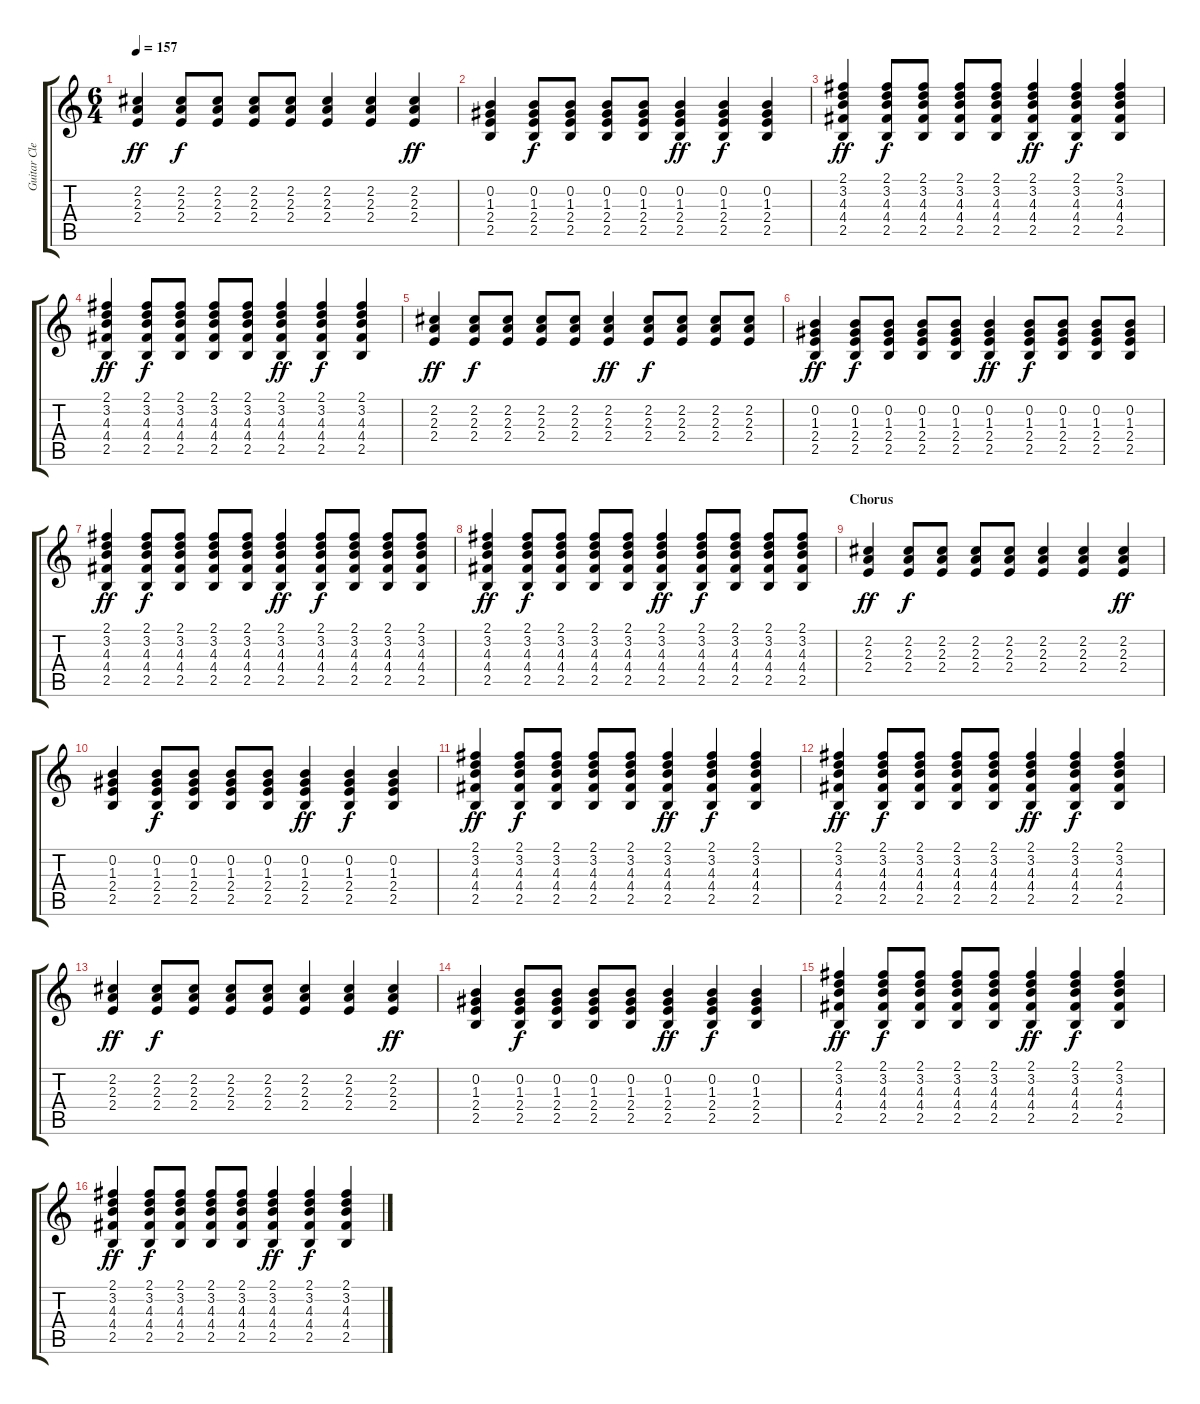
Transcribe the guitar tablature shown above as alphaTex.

\track ("Guitar Clean" "Guitar Cle") {instrument acousticguitarnylon}
\staff {score tabs}
\tuning (E4 B3 G3 D3 A2 E2) {hide}
\ts (6 4)
\tempo 157
\clef g2
\ks c
(2.2 2.3 2.4).4{dy ff} (2.2 2.3 2.4).8{dy f} (2.2 2.3 2.4).8 (2.2 2.3 2.4).8 (2.2 2.3 2.4).8 (2.2 2.3 2.4).4 (2.2 2.3 2.4).4 (2.2 2.3 2.4).4{dy ff} |
(0.2 1.3 2.4 2.5).4 (0.2 1.3 2.4 2.5).8{dy f} (0.2 1.3 2.4 2.5).8 (0.2 1.3 2.4 2.5).8 (0.2 1.3 2.4 2.5).8 (0.2 1.3 2.4 2.5).4{dy ff} (0.2 1.3 2.4 2.5).4{dy f} (0.2 1.3 2.4 2.5).4 |
(2.1 3.2 4.3 4.4 2.5).4{dy ff} (2.1 3.2 4.3 4.4 2.5).8{dy f} (2.1 3.2 4.3 4.4 2.5).8 (2.1 3.2 4.3 4.4 2.5).8 (2.1 3.2 4.3 4.4 2.5).8 (2.1 3.2 4.3 4.4 2.5).4{dy ff} (2.1 3.2 4.3 4.4 2.5).4{dy f} (2.1 3.2 4.3 4.4 2.5).4 |
(2.1 3.2 4.3 4.4 2.5).4{dy ff} (2.1 3.2 4.3 4.4 2.5).8{dy f} (2.1 3.2 4.3 4.4 2.5).8 (2.1 3.2 4.3 4.4 2.5).8 (2.1 3.2 4.3 4.4 2.5).8 (2.1 3.2 4.3 4.4 2.5).4{dy ff} (2.1 3.2 4.3 4.4 2.5).4{dy f} (2.1 3.2 4.3 4.4 2.5).4 |
(2.2 2.3 2.4).4{dy ff} (2.2 2.3 2.4).8{dy f} (2.2 2.3 2.4).8 (2.2 2.3 2.4).8 (2.2 2.3 2.4).8 (2.2 2.3 2.4).4{dy ff} (2.2 2.3 2.4).8{dy f} (2.2 2.3 2.4).8 (2.2 2.3 2.4).8 (2.2 2.3 2.4).8 |
(0.2 1.3 2.4 2.5).4{dy ff} (0.2 1.3 2.4 2.5).8{dy f} (0.2 1.3 2.4 2.5).8 (0.2 1.3 2.4 2.5).8 (0.2 1.3 2.4 2.5).8 (0.2 1.3 2.4 2.5).4{dy ff} (0.2 1.3 2.4 2.5).8{dy f} (0.2 1.3 2.4 2.5).8 (0.2 1.3 2.4 2.5).8 (0.2 1.3 2.4 2.5).8 |
(2.1 3.2 4.3 4.4 2.5).4{dy ff} (2.1 3.2 4.3 4.4 2.5).8{dy f} (2.1 3.2 4.3 4.4 2.5).8 (2.1 3.2 4.3 4.4 2.5).8 (2.1 3.2 4.3 4.4 2.5).8 (2.1 3.2 4.3 4.4 2.5).4{dy ff} (2.1 3.2 4.3 4.4 2.5).8{dy f} (2.1 3.2 4.3 4.4 2.5).8 (2.1 3.2 4.3 4.4 2.5).8 (2.1 3.2 4.3 4.4 2.5).8 |
(2.1 3.2 4.3 4.4 2.5).4{dy ff} (2.1 3.2 4.3 4.4 2.5).8{dy f} (2.1 3.2 4.3 4.4 2.5).8 (2.1 3.2 4.3 4.4 2.5).8 (2.1 3.2 4.3 4.4 2.5).8 (2.1 3.2 4.3 4.4 2.5).4{dy ff} (2.1 3.2 4.3 4.4 2.5).8{dy f} (2.1 3.2 4.3 4.4 2.5).8 (2.1 3.2 4.3 4.4 2.5).8 (2.1 3.2 4.3 4.4 2.5).8 |
\section ("" "Chorus")
(2.2 2.3 2.4).4{dy ff} (2.2 2.3 2.4).8{dy f} (2.2 2.3 2.4).8 (2.2 2.3 2.4).8 (2.2 2.3 2.4).8 (2.2 2.3 2.4).4 (2.2 2.3 2.4).4 (2.2 2.3 2.4).4{dy ff} |
(0.2 1.3 2.4 2.5).4 (0.2 1.3 2.4 2.5).8{dy f} (0.2 1.3 2.4 2.5).8 (0.2 1.3 2.4 2.5).8 (0.2 1.3 2.4 2.5).8 (0.2 1.3 2.4 2.5).4{dy ff} (0.2 1.3 2.4 2.5).4{dy f} (0.2 1.3 2.4 2.5).4 |
(2.1 3.2 4.3 4.4 2.5).4{dy ff} (2.1 3.2 4.3 4.4 2.5).8{dy f} (2.1 3.2 4.3 4.4 2.5).8 (2.1 3.2 4.3 4.4 2.5).8 (2.1 3.2 4.3 4.4 2.5).8 (2.1 3.2 4.3 4.4 2.5).4{dy ff} (2.1 3.2 4.3 4.4 2.5).4{dy f} (2.1 3.2 4.3 4.4 2.5).4 |
(2.1 3.2 4.3 4.4 2.5).4{dy ff} (2.1 3.2 4.3 4.4 2.5).8{dy f} (2.1 3.2 4.3 4.4 2.5).8 (2.1 3.2 4.3 4.4 2.5).8 (2.1 3.2 4.3 4.4 2.5).8 (2.1 3.2 4.3 4.4 2.5).4{dy ff} (2.1 3.2 4.3 4.4 2.5).4{dy f} (2.1 3.2 4.3 4.4 2.5).4 |
(2.2 2.3 2.4).4{dy ff} (2.2 2.3 2.4).8{dy f} (2.2 2.3 2.4).8 (2.2 2.3 2.4).8 (2.2 2.3 2.4).8 (2.2 2.3 2.4).4 (2.2 2.3 2.4).4 (2.2 2.3 2.4).4{dy ff} |
(0.2 1.3 2.4 2.5).4 (0.2 1.3 2.4 2.5).8{dy f} (0.2 1.3 2.4 2.5).8 (0.2 1.3 2.4 2.5).8 (0.2 1.3 2.4 2.5).8 (0.2 1.3 2.4 2.5).4{dy ff} (0.2 1.3 2.4 2.5).4{dy f} (0.2 1.3 2.4 2.5).4 |
(2.1 3.2 4.3 4.4 2.5).4{dy ff} (2.1 3.2 4.3 4.4 2.5).8{dy f} (2.1 3.2 4.3 4.4 2.5).8 (2.1 3.2 4.3 4.4 2.5).8 (2.1 3.2 4.3 4.4 2.5).8 (2.1 3.2 4.3 4.4 2.5).4{dy ff} (2.1 3.2 4.3 4.4 2.5).4{dy f} (2.1 3.2 4.3 4.4 2.5).4 |
(2.1 3.2 4.3 4.4 2.5).4{dy ff} (2.1 3.2 4.3 4.4 2.5).8{dy f} (2.1 3.2 4.3 4.4 2.5).8 (2.1 3.2 4.3 4.4 2.5).8 (2.1 3.2 4.3 4.4 2.5).8 (2.1 3.2 4.3 4.4 2.5).4{dy ff} (2.1 3.2 4.3 4.4 2.5).4{dy f} (2.1 3.2 4.3 4.4 2.5).4
